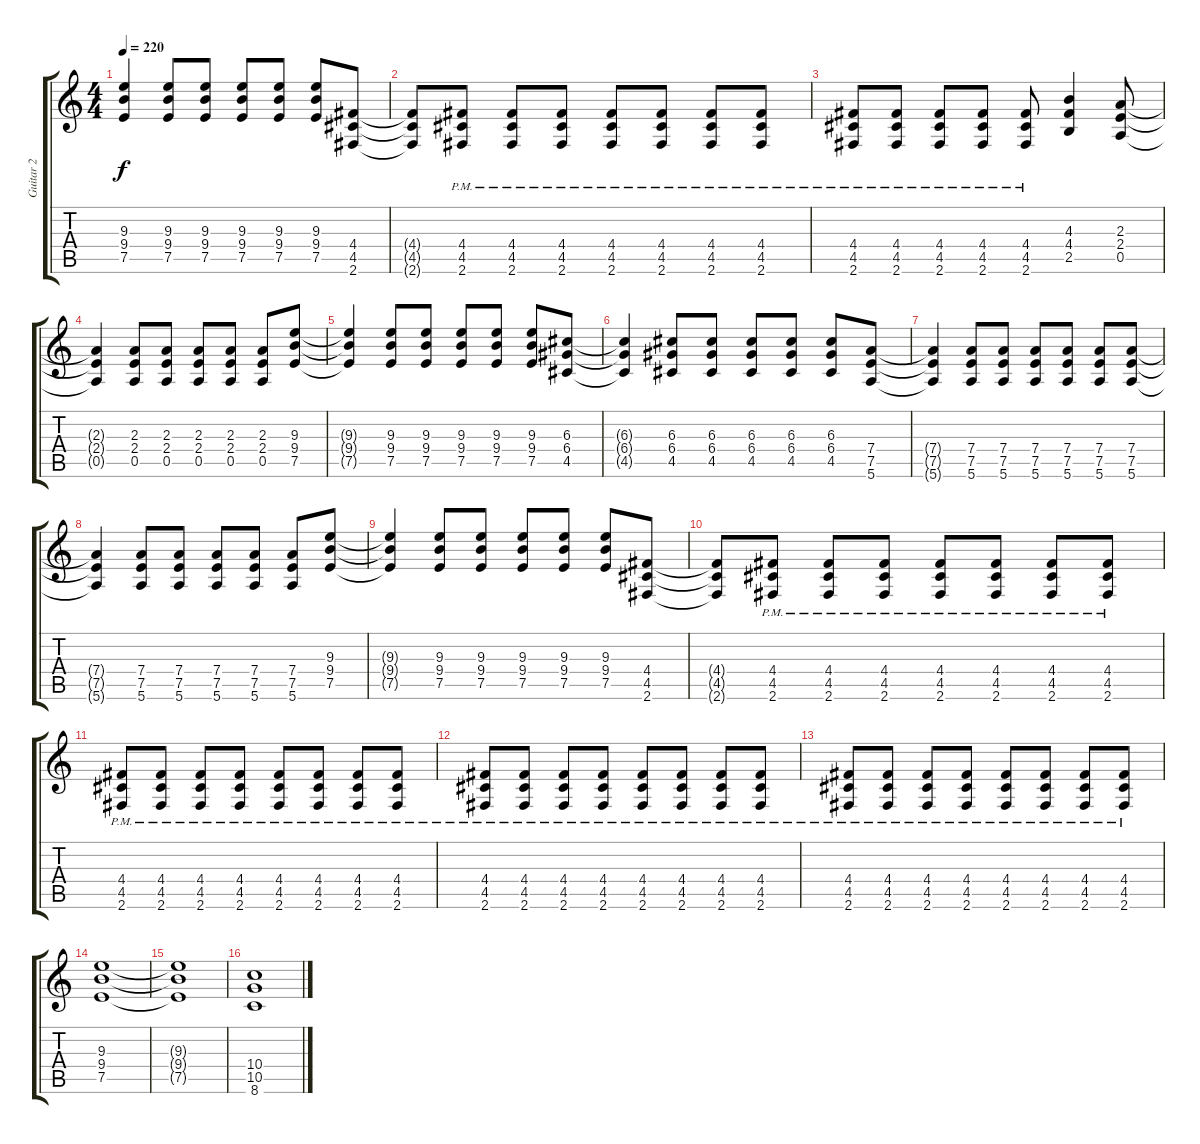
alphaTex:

\track ("Guitar 2" "Guitar 2") {instrument distortionguitar}
\staff {score tabs}
\tuning (E4 B3 G3 D3 A2 E2) {hide}
\ts (4 4)
\tempo 220
\clef g2
\ks c
(9.3{t} 9.4{t} 7.5{t}).4{dy f} (9.3 9.4 7.5).8 (9.3 9.4 7.5).8 (9.3 9.4 7.5).8 (9.3 9.4 7.5).8 (9.3 9.4 7.5).8 (4.4 4.5 2.6).8 |
(4.4{t} 4.5{t} 2.6{t}).8 (4.4{pm} 4.5{pm} 2.6{pm}).8 (4.4{pm} 4.5{pm} 2.6{pm}).8 (4.4{pm} 4.5{pm} 2.6{pm}).8 (4.4{pm} 4.5{pm} 2.6{pm}).8 (4.4{pm} 4.5{pm} 2.6{pm}).8 (4.4{pm} 4.5{pm} 2.6{pm}).8 (4.4{pm} 4.5{pm} 2.6{pm}).8 |
(4.4{pm} 4.5{pm} 2.6{pm}).8 (4.4{pm} 4.5{pm} 2.6{pm}).8 (4.4{pm} 4.5{pm} 2.6{pm}).8 (4.4{pm} 4.5{pm} 2.6{pm}).8 (4.4{pm} 4.5{pm} 2.6{pm}).8 (4.3 4.4 2.5).4 (2.3 2.4 0.5).8 |
(2.3{t} 2.4{t} 0.5{t}).4 (2.3 2.4 0.5).8 (2.3 2.4 0.5).8 (2.3 2.4 0.5).8 (2.3 2.4 0.5).8 (2.3 2.4 0.5).8 (9.3 9.4 7.5).8 |
(9.3{t} 9.4{t} 7.5{t}).4 (9.3 9.4 7.5).8 (9.3 9.4 7.5).8 (9.3 9.4 7.5).8 (9.3 9.4 7.5).8 (9.3 9.4 7.5).8 (6.3 6.4 4.5).8 |
(6.3{t} 6.4{t} 4.5{t}).4 (6.3 6.4 4.5).8 (6.3 6.4 4.5).8 (6.3 6.4 4.5).8 (6.3 6.4 4.5).8 (6.3 6.4 4.5).8 (7.4 7.5 5.6).8 |
(7.4{t} 7.5{t} 5.6{t}).4 (7.4 7.5 5.6).8 (7.4 7.5 5.6).8 (7.4 7.5 5.6).8 (7.4 7.5 5.6).8 (7.4 7.5 5.6).8 (7.4 7.5 5.6).8 |
(7.4{t} 7.5{t} 5.6{t}).4 (7.4 7.5 5.6).8 (7.4 7.5 5.6).8 (7.4 7.5 5.6).8 (7.4 7.5 5.6).8 (7.4 7.5 5.6).8 (9.3 9.4 7.5).8 |
(9.3{t} 9.4{t} 7.5{t}).4 (9.3 9.4 7.5).8 (9.3 9.4 7.5).8 (9.3 9.4 7.5).8 (9.3 9.4 7.5).8 (9.3 9.4 7.5).8 (4.4 4.5 2.6).8 |
(4.4{t} 4.5{t} 2.6{t}).8 (4.4{pm} 4.5{pm} 2.6{pm}).8 (4.4{pm} 4.5{pm} 2.6{pm}).8 (4.4{pm} 4.5{pm} 2.6{pm}).8 (4.4{pm} 4.5{pm} 2.6{pm}).8 (4.4{pm} 4.5{pm} 2.6{pm}).8 (4.4{pm} 4.5{pm} 2.6{pm}).8 (4.4{pm} 4.5{pm} 2.6{pm}).8 |
(4.4{pm} 4.5{pm} 2.6{pm}).8 (4.4{pm} 4.5{pm} 2.6{pm}).8 (4.4{pm} 4.5{pm} 2.6{pm}).8 (4.4{pm} 4.5{pm} 2.6{pm}).8 (4.4{pm} 4.5{pm} 2.6{pm}).8 (4.4{pm} 4.5{pm} 2.6{pm}).8 (4.4{pm} 4.5{pm} 2.6{pm}).8 (4.4{pm} 4.5{pm} 2.6{pm}).8 |
(4.4{pm} 4.5{pm} 2.6{pm}).8 (4.4{pm} 4.5{pm} 2.6{pm}).8 (4.4{pm} 4.5{pm} 2.6{pm}).8 (4.4{pm} 4.5{pm} 2.6{pm}).8 (4.4{pm} 4.5{pm} 2.6{pm}).8 (4.4{pm} 4.5{pm} 2.6{pm}).8 (4.4{pm} 4.5{pm} 2.6{pm}).8 (4.4{pm} 4.5{pm} 2.6{pm}).8 |
(4.4{pm} 4.5{pm} 2.6{pm}).8 (4.4{pm} 4.5{pm} 2.6{pm}).8 (4.4{pm} 4.5{pm} 2.6{pm}).8 (4.4{pm} 4.5{pm} 2.6{pm}).8 (4.4{pm} 4.5{pm} 2.6{pm}).8 (4.4{pm} 4.5{pm} 2.6{pm}).8 (4.4{pm} 4.5{pm} 2.6{pm}).8 (4.4{pm} 4.5{pm} 2.6{pm}).8 |
(9.3 9.4 7.5).1 |
(9.3{t} 9.4{t} 7.5{t}).1 |
(10.4 10.5 8.6).1
